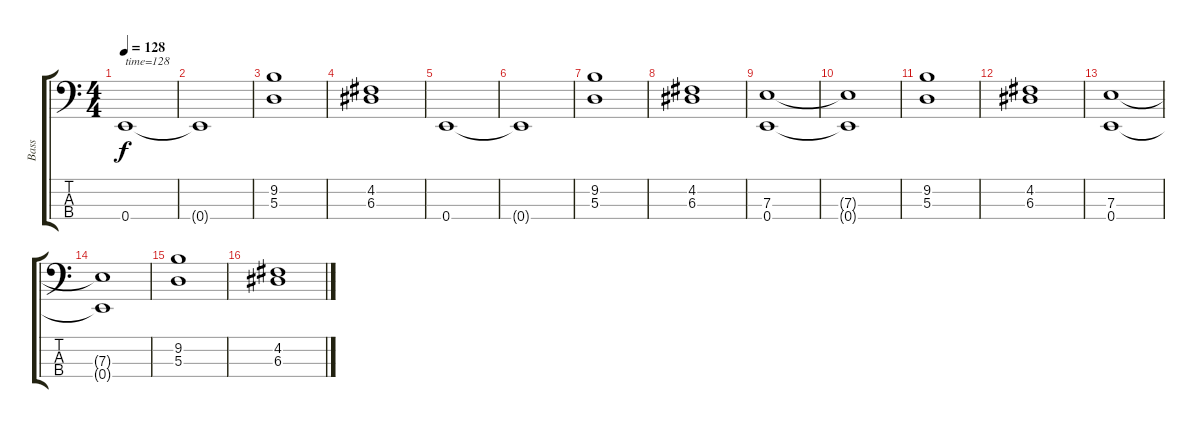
\track ("Bass" "Bass") {solo instrument electricbassfinger}
\staff {score tabs}
\tuning (G2 D2 A1 E1) {hide}
\ts (4 4)
\tempo 128
\clef f4
\ks c
0.4.1{txt "time=128" dy f volume 10 instrument electricbassfinger} |
0.4{t}.1 |
(9.2 5.3).1 |
(4.2 6.3).1 |
0.4.1 |
0.4{t}.1 |
(9.2 5.3).1 |
(4.2 6.3).1 |
(7.3 0.4).1 |
(7.3{t} 0.4{t}).1 |
(9.2 5.3).1 |
(4.2 6.3).1 |
(7.3 0.4).1 |
(7.3{t} 0.4{t}).1 |
(9.2 5.3).1 |
(4.2 6.3).1
